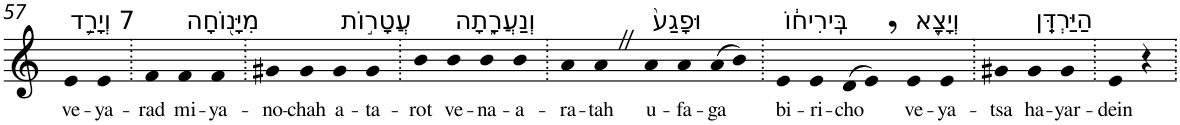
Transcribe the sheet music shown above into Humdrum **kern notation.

**kern	**text
*part1	*part1
*staff1	*staff1
*I"Piano	*
*I'Pno	*
!!LO:PB:g=z
*clefG2	*
*k[]	*
=57	=57
!LO:TX:a:t=7 וְיָרַ֥ד	!
!	!LO:LY:b
4e	ve-
!	!LO:LY:b
4e	-ya-
=58.	=58.
!	!LO:LY:b
4f	-rad
!LO:TX:a:t=מִיָּנ֖וֹחָה	!
!	!LO:LY:b
4f	mi-
!	!LO:LY:b
4f	-ya-
=59.	=59.
!	!LO:LY:b
4g#X	-no-
!	!LO:LY:b
4g#	-chah
!LO:TX:a:t=עֲטָר֣וֹת	!
!	!LO:LY:b
4g#	a-
!	!LO:LY:b
4g#	-ta-
=60.	=60.
!	!LO:LY:b
4b	-rot
!LO:TX:a:t=וְנַעֲרָ֑תָה	!
!	!LO:LY:b
4b	ve-
!	!LO:LY:b
4b	-na-
!	!LO:LY:b
4b	-a-
=61.	=61.
!	!LO:LY:b
4a	-ra-
!	!LO:LY:b
4aZ	-tah
!LO:TX:a:t=וּפָגַע֙	!
!	!LO:LY:b
4a	u-
!	!LO:LY:b
4a	-fa-
!	!LO:LY:b
(>8a	-ga
8b)	.
=62.	=62.
!LO:TX:a:t=בִּֽירִיח֔וֹ	!
!	!LO:LY:b
4e	bi-
!	!LO:LY:b
4e	-ri-
!	!LO:LY:b
(>8d	-cho
8e,)	.
!LO:TX:a:t=וְיָצָ֖א	!
!	!LO:LY:b
4e	ve-
!	!LO:LY:b
4e	-ya-
=63.	=63.
!	!LO:LY:b
4g#X	-tsa
!LO:TX:a:t=הַיַּרְדֵּֽן	!
!	!LO:LY:b
4g#	ha-
!	!LO:LY:b
4g#	-yar-
=64.	=64.
!	!LO:LY:b
4e	-dein
4r	.
=.	=.
*-	*-
